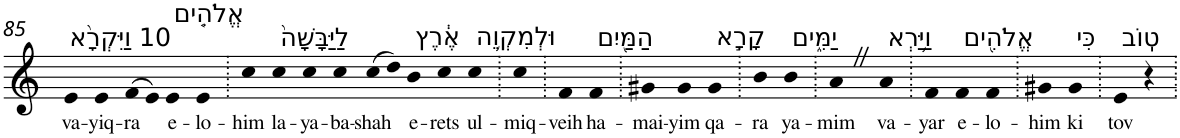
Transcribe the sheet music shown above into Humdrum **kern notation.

**kern	**text
*part1	*part1
*staff1	*staff1
*I"Piano	*
*I'Pno	*
!!LO:PB:g=z
*clefG2	*
*k[]	*
=85	=85
!LO:TX:a:t=10 וַיִּקְרָ֨א	!
!	!LO:LY:b
4e	va-
!	!LO:LY:b
4e	-yiq-
!	!LO:LY:b
(>8f	-ra
8e)	.
!LO:TX:a:t=אֱלֹהִ֤ים	!
!	!LO:LY:b
4e	e-
!	!LO:LY:b
4e	-lo-
=86.	=86.
!	!LO:LY:b
4cc	-him
!LO:TX:a:t=לַיַּבָּשָׁה֙	!
!	!LO:LY:b
4cc	la-
!	!LO:LY:b
4cc	-ya-
!	!LO:LY:b
4cc	-ba-
!	!LO:LY:b
(>8cc	-shah
8dd)	.
!LO:TX:a:t=אֶ֔רֶץ	!
!	!LO:LY:b
4b	e-
!	!LO:LY:b
4cc	-rets
!LO:TX:a:t=וּלְמִקְוֵ֥ה	!
!	!LO:LY:b
4cc	ul-
=87.	=87.
!	!LO:LY:b
4cc	-miq-
=88.	=88.
!	!LO:LY:b
4f	-veih
!LO:TX:a:t=הַמַּ֖יִם	!
!	!LO:LY:b
4f	ha-
=89.	=89.
!	!LO:LY:b
4g#X	-mai-
!	!LO:LY:b
4g#	-yim
!LO:TX:a:t=קָרָ֣א	!
!	!LO:LY:b
4g#	qa-
=90.	=90.
!	!LO:LY:b
4b	-ra
!LO:TX:a:t=יַמִּ֑ים	!
!	!LO:LY:b
4b	ya-
=91.	=91.
!	!LO:LY:b
4aZ	-mim
!LO:TX:a:t=וַיַּ֥רְא	!
!	!LO:LY:b
4a	va-
=92.	=92.
!	!LO:LY:b
4f	-yar
!LO:TX:a:t=אֱלֹהִ֖ים	!
!	!LO:LY:b
4f	e-
!	!LO:LY:b
4f	-lo-
=93.	=93.
!	!LO:LY:b
4g#X	-him
!LO:TX:a:t=כִּי	!
!	!LO:LY:b
4g#	ki
=94.	=94.
!LO:TX:a:t=טֽוֹב	!
!	!LO:LY:b
4e	tov
4r	.
=.	=.
*-	*-
